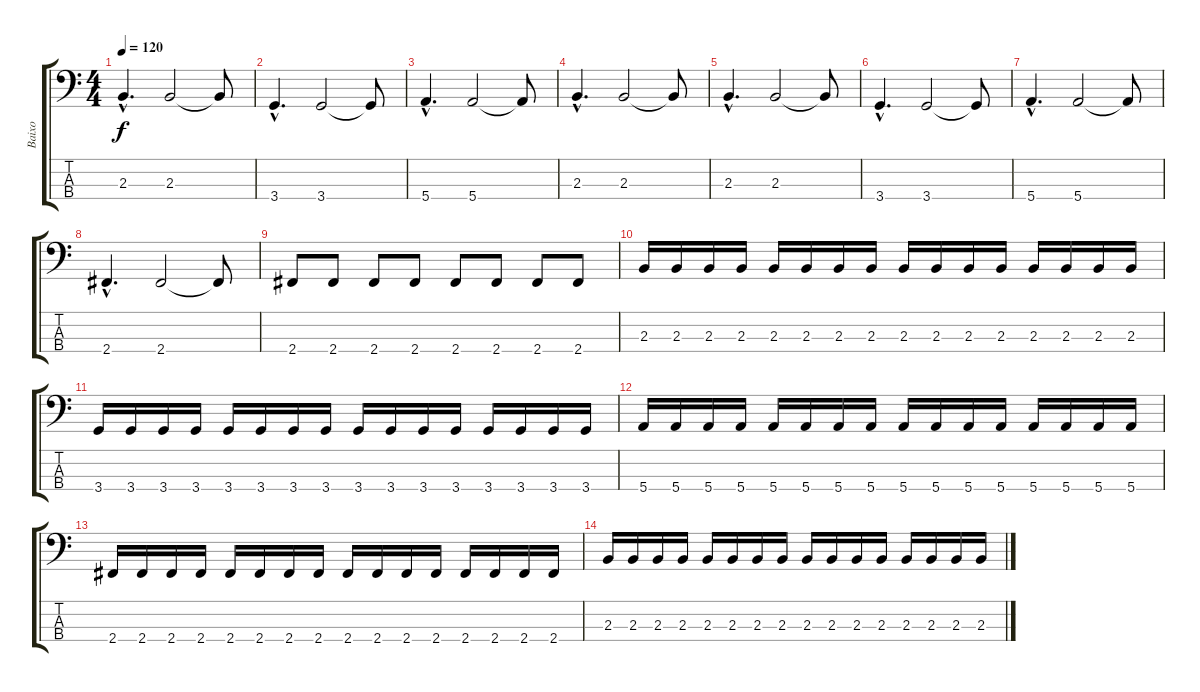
\track ("Baixo" "Baixo") {instrument electricbassfinger}
\staff {score tabs}
\tuning (G2 D2 A1 E1) {hide}
\ts (4 4)
\tempo 120
\clef f4
\ks c
2.3{hac}.4{d dy f instrument electricbassfinger} 2.3.2 2.3{t}.8 |
3.4{hac}.4{d} 3.4.2 3.4{t}.8 |
5.4{hac}.4{d} 5.4.2 5.4{t}.8 |
2.3{hac}.4{d} 2.3.2 2.3{t}.8 |
2.3{hac}.4{d} 2.3.2 2.3{t}.8 |
3.4{hac}.4{d} 3.4.2 3.4{t}.8 |
5.4{hac}.4{d} 5.4.2 5.4{t}.8 |
2.4{hac}.4{d} 2.4.2 2.4{t}.8 |
2.4.8 2.4.8 2.4.8 2.4.8 2.4.8 2.4.8 2.4.8 2.4.8 |
2.3.16 2.3.16 2.3.16 2.3.16 2.3.16 2.3.16 2.3.16 2.3.16 2.3.16 2.3.16 2.3.16 2.3.16 2.3.16 2.3.16 2.3.16 2.3.16 |
3.4.16 3.4.16 3.4.16 3.4.16 3.4.16 3.4.16 3.4.16 3.4.16 3.4.16 3.4.16 3.4.16 3.4.16 3.4.16 3.4.16 3.4.16 3.4.16 |
5.4.16 5.4.16 5.4.16 5.4.16 5.4.16 5.4.16 5.4.16 5.4.16 5.4.16 5.4.16 5.4.16 5.4.16 5.4.16 5.4.16 5.4.16 5.4.16 |
2.4.16 2.4.16 2.4.16 2.4.16 2.4.16 2.4.16 2.4.16 2.4.16 2.4.16 2.4.16 2.4.16 2.4.16 2.4.16 2.4.16 2.4.16 2.4.16 |
2.3.16 2.3.16 2.3.16 2.3.16 2.3.16 2.3.16 2.3.16 2.3.16 2.3.16 2.3.16 2.3.16 2.3.16 2.3.16 2.3.16 2.3.16 2.3.16
